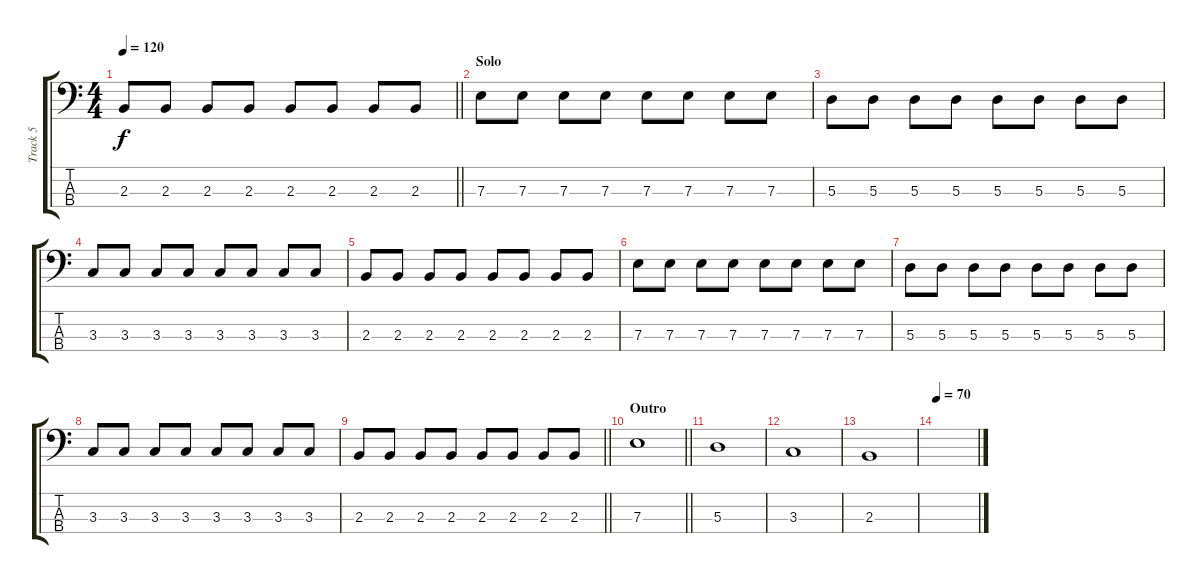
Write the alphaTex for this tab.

\track ("Track 5" "Track 5") {instrument electricbassfinger}
\staff {score tabs}
\tuning (G2 D2 A1 E1) {hide}
\ts (4 4)
\tempo 120
\clef f4
\barLineRight lightlight
\ks c
2.3.8{dy f} 2.3.8 2.3.8 2.3.8 2.3.8 2.3.8 2.3.8 2.3.8 |
\section ("" "Solo")
7.3.8 7.3.8 7.3.8 7.3.8 7.3.8 7.3.8 7.3.8 7.3.8 |
5.3.8 5.3.8 5.3.8 5.3.8 5.3.8 5.3.8 5.3.8 5.3.8 |
3.3.8 3.3.8 3.3.8 3.3.8 3.3.8 3.3.8 3.3.8 3.3.8 |
2.3.8 2.3.8 2.3.8 2.3.8 2.3.8 2.3.8 2.3.8 2.3.8 |
7.3.8 7.3.8 7.3.8 7.3.8 7.3.8 7.3.8 7.3.8 7.3.8 |
5.3.8 5.3.8 5.3.8 5.3.8 5.3.8 5.3.8 5.3.8 5.3.8 |
3.3.8 3.3.8 3.3.8 3.3.8 3.3.8 3.3.8 3.3.8 3.3.8 |
\barLineRight lightlight
2.3.8 2.3.8 2.3.8 2.3.8 2.3.8 2.3.8 2.3.8 2.3.8 |
\section ("" "Outro")
\barLineRight lightlight
7.3.1 |
5.3.1 |
3.3.1 |
2.3.1 |
\tempo 70
